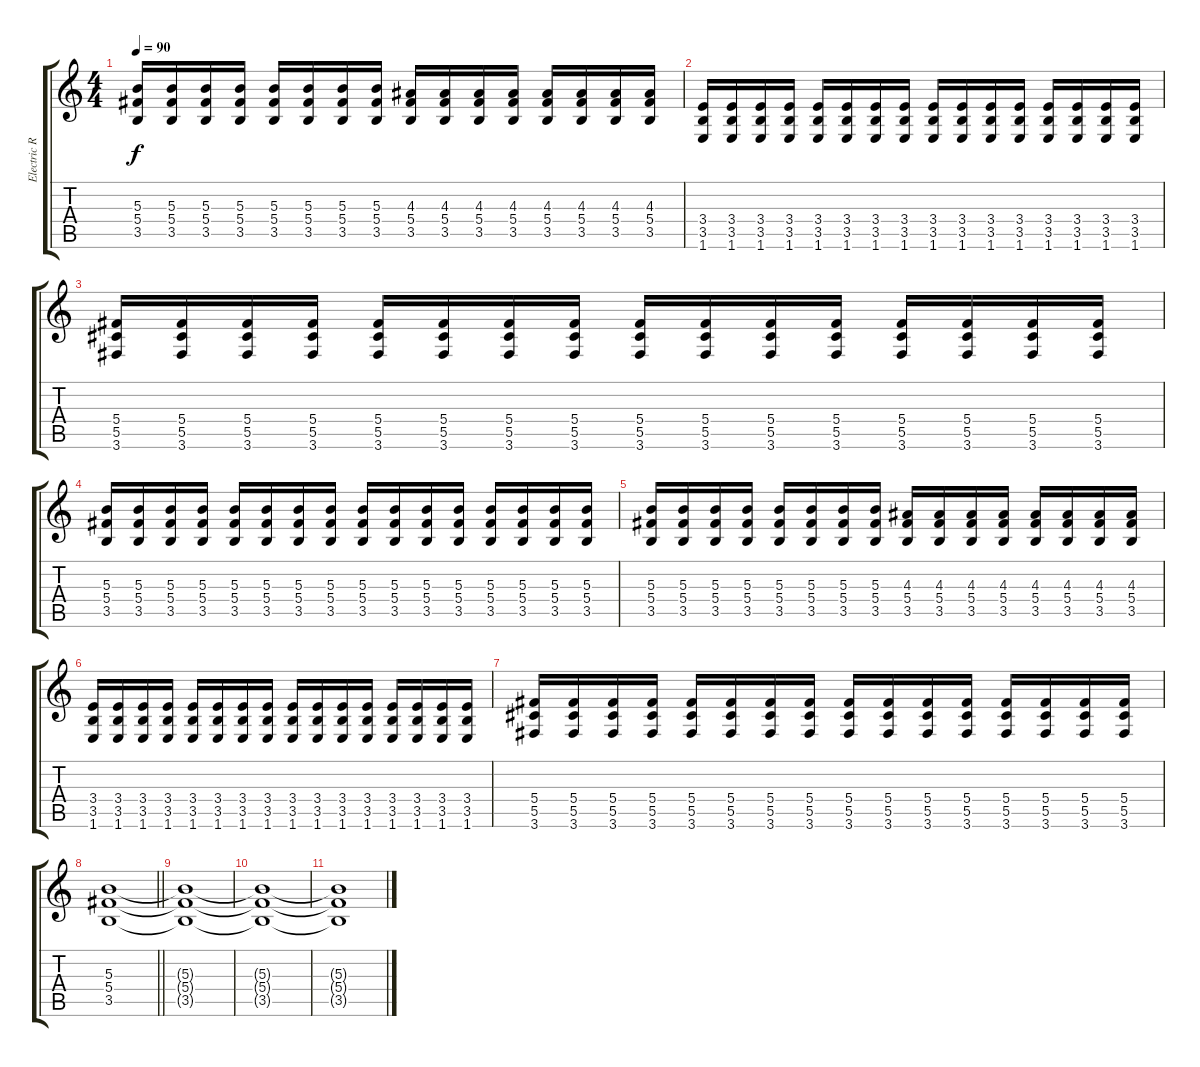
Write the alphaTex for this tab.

\track ("Electric Rhythm Guitar - Left Channel" "Electric R") {instrument distortionguitar}
\staff {score tabs}
\tuning (Eb4 B3 Gb3 Db3 Ab2 Eb2) {hide}
\ts (4 4)
\tempo 90
\clef g2
\ks c
(5.3 5.4 3.5).16{dy f} (5.3 5.4 3.5).16 (5.3 5.4 3.5).16 (5.3 5.4 3.5).16 (5.3 5.4 3.5).16 (5.3 5.4 3.5).16 (5.3 5.4 3.5).16 (5.3 5.4 3.5).16 (4.3 5.4 3.5).16 (4.3 5.4 3.5).16 (4.3 5.4 3.5).16 (4.3 5.4 3.5).16 (4.3 5.4 3.5).16 (4.3 5.4 3.5).16 (4.3 5.4 3.5).16 (4.3 5.4 3.5).16 |
(3.4 3.5 1.6).16 (3.4 3.5 1.6).16 (3.4 3.5 1.6).16 (3.4 3.5 1.6).16 (3.4 3.5 1.6).16 (3.4 3.5 1.6).16 (3.4 3.5 1.6).16 (3.4 3.5 1.6).16 (3.4 3.5 1.6).16 (3.4 3.5 1.6).16 (3.4 3.5 1.6).16 (3.4 3.5 1.6).16 (3.4 3.5 1.6).16 (3.4 3.5 1.6).16 (3.4 3.5 1.6).16 (3.4 3.5 1.6).16 |
(5.4 5.5 3.6).16 (5.4 5.5 3.6).16 (5.4 5.5 3.6).16 (5.4 5.5 3.6).16 (5.4 5.5 3.6).16 (5.4 5.5 3.6).16 (5.4 5.5 3.6).16 (5.4 5.5 3.6).16 (5.4 5.5 3.6).16 (5.4 5.5 3.6).16 (5.4 5.5 3.6).16 (5.4 5.5 3.6).16 (5.4 5.5 3.6).16 (5.4 5.5 3.6).16 (5.4 5.5 3.6).16 (5.4 5.5 3.6).16 |
(5.3 5.4 3.5).16 (5.3 5.4 3.5).16 (5.3 5.4 3.5).16 (5.3 5.4 3.5).16 (5.3 5.4 3.5).16 (5.3 5.4 3.5).16 (5.3 5.4 3.5).16 (5.3 5.4 3.5).16 (5.3 5.4 3.5).16 (5.3 5.4 3.5).16 (5.3 5.4 3.5).16 (5.3 5.4 3.5).16 (5.3 5.4 3.5).16 (5.3 5.4 3.5).16 (5.3 5.4 3.5).16 (5.3 5.4 3.5).16 |
(5.3 5.4 3.5).16 (5.3 5.4 3.5).16 (5.3 5.4 3.5).16 (5.3 5.4 3.5).16 (5.3 5.4 3.5).16 (5.3 5.4 3.5).16 (5.3 5.4 3.5).16 (5.3 5.4 3.5).16 (4.3 5.4 3.5).16 (4.3 5.4 3.5).16 (4.3 5.4 3.5).16 (4.3 5.4 3.5).16 (4.3 5.4 3.5).16 (4.3 5.4 3.5).16 (4.3 5.4 3.5).16 (4.3 5.4 3.5).16 |
(3.4 3.5 1.6).16 (3.4 3.5 1.6).16 (3.4 3.5 1.6).16 (3.4 3.5 1.6).16 (3.4 3.5 1.6).16 (3.4 3.5 1.6).16 (3.4 3.5 1.6).16 (3.4 3.5 1.6).16 (3.4 3.5 1.6).16 (3.4 3.5 1.6).16 (3.4 3.5 1.6).16 (3.4 3.5 1.6).16 (3.4 3.5 1.6).16 (3.4 3.5 1.6).16 (3.4 3.5 1.6).16 (3.4 3.5 1.6).16 |
(5.4 5.5 3.6).16 (5.4 5.5 3.6).16 (5.4 5.5 3.6).16 (5.4 5.5 3.6).16 (5.4 5.5 3.6).16 (5.4 5.5 3.6).16 (5.4 5.5 3.6).16 (5.4 5.5 3.6).16 (5.4 5.5 3.6).16 (5.4 5.5 3.6).16 (5.4 5.5 3.6).16 (5.4 5.5 3.6).16 (5.4 5.5 3.6).16 (5.4 5.5 3.6).16 (5.4 5.5 3.6).16 (5.4 5.5 3.6).16 |
\barLineRight lightlight
(5.3 5.4 3.5).1 |
(5.3{t} 5.4{t} 3.5{t}).1 |
(5.3{t} 5.4{t} 3.5{t}).1 |
(5.3{t} 5.4{t} 3.5{t}).1
